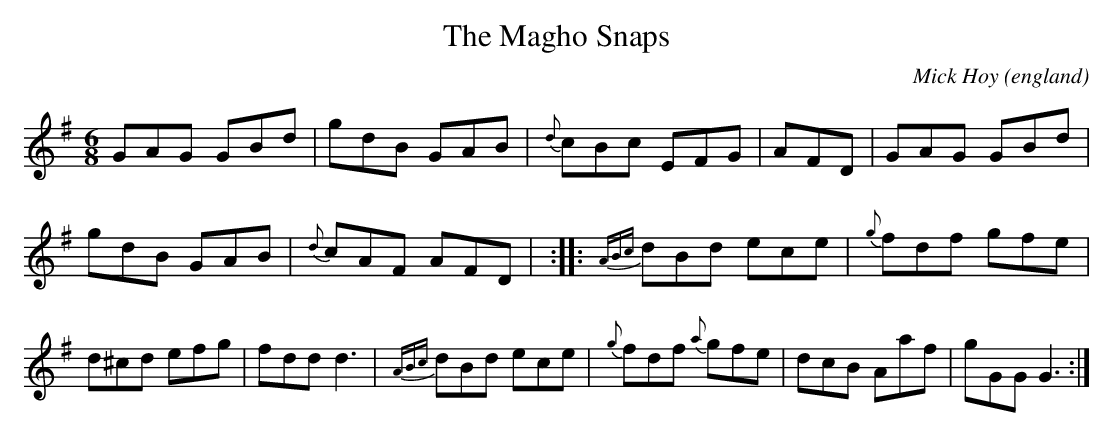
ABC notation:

X:1
T:The Magho Snaps
O:england
C:Mick Hoy
M:6/8
K:G
GAG GBd | gdB GAB | {d}cBc EFG | AFD +A3D3+ | GAG GBd |
gdB GAB | {d}cAF AFD | +B3G3+ +B3G3+ :: {ABc}dBd ece | {g}fdf gfe |
d^cd efg | fdd d3 | {ABc}dBd ece | {g}fdf {a}gfe | dcB Aaf | gGG G3 :|
